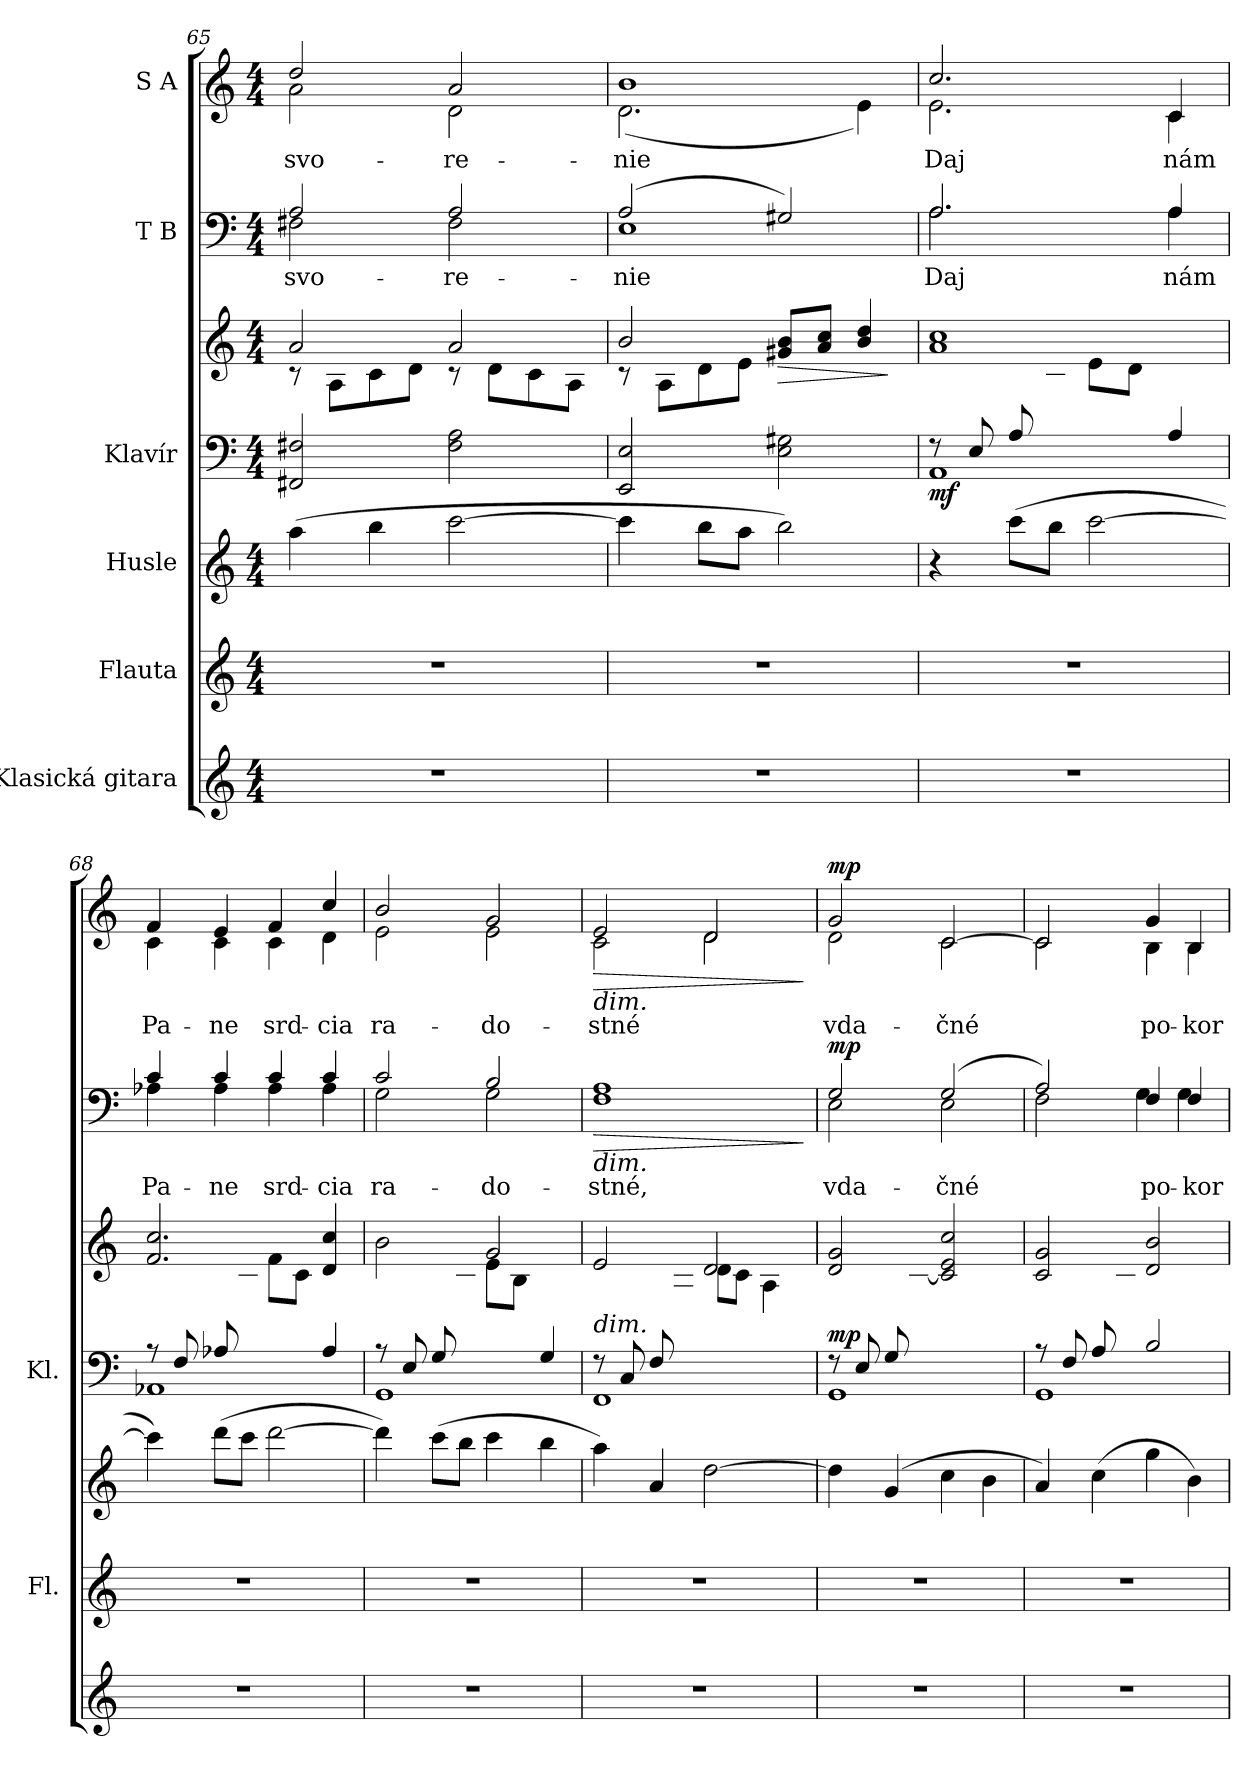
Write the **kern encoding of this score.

**kern	**kern	**kern	**kern	**kern	**dynam	**kern	**text	**dynam	**kern	**text	**dynam
*part6	*part5	*part4	*part3	*part3	*part3	*part2	*part2	*part2	*part1	*part1	*part1
*staff7	*staff6	*staff5	*staff4	*staff3	*staff3/4	*staff2	*staff2	*staff2	*staff1	*staff1	*staff1
*I"Klasická gitara	*I"Flauta	*I"Husle	*I"Klavír	*	*	*I"T B	*	*	*I"S A	*	*
*	*I'Fl.	*	*I'Kl.	*	*	*	*	*	*	*	*
*clefG2	*clefG2	*clefG2	*clefF4	*clefG2	*	*clefF4	*	*	*clefG2	*	*
*k[]	*k[]	*k[]	*k[]	*k[]	*	*k[]	*	*	*k[]	*	*
*M4/4	*M4/4	*M4/4	*M4/4	*M4/4	*	*M4/4	*	*	*M4/4	*	*
=65	=65	=65	=65	=65	=65	=65	=65	=65	=65	=65	=65
*	*	*	*	*^	*	*	*	*	*	*	*
!	!	!	!	!	!	!	!	!LO:LY:b	!	!	!LO:LY:b	!
*	*	*	*	*	*	*	*^	*	*	*^	*	*
1r	1r	(4aa\	2FF#X/ 2F#X/	2a/	8rc	.	2A/	2F#X\	svo-	.	2dd/	2a\	svo-	.
.	.	.	.	.	8A\L	.	.	.	.	.	.	.	.	.
.	.	4bb\	.	.	8c\	.	.	.	.	.	.	.	.	.
.	.	.	.	.	8d\J	.	.	.	.	.	.	.	.	.
!	!	!	!	!	!	!	!	!	!LO:LY:b	!	!	!	!LO:LY:b	!
.	.	[2ccc\	2F#\ 2A\	2a/	8rc	.	2A/	2F#\	-re-	.	2a/	2d\	-re-	.
.	.	.	.	.	8d\L	.	.	.	.	.	.	.	.	.
.	.	.	.	.	8c\	.	.	.	.	.	.	.	.	.
.	.	.	.	.	8A\J	.	.	.	.	.	.	.	.	.
=66	=66	=66	=66	=66	=66	=66	=66	=66	=66	=66	=66	=66	=66	=66
!	!	!	!	!	!	!	!	!	!LO:LY:b	!	!	!	!LO:LY:b	!
1r	1r	4ccc\]	2EE/ 2E/	2b/	8rc	.	(2A/	1E	-nie	.	1b	(2.d\	-nie	.
.	.	.	.	.	8A\L	.	.	.	.	.	.	.	.	.
.	.	8bb\L	.	.	8d\	.	.	.	.	.	.	.	.	.
.	.	8aa\J	.	.	8e\J	.	.	.	.	.	.	.	.	.
!	!	!	!	!	!	!LO:HP:b	!	!	!	!	!	!	!	!
.	.	2bb\)	2E\ 2G#X\	8g#X/ 8b/L	2ryy	>	2G#X/)	.	.	.	.	.	.	.
.	.	.	.	8a/ 8cc/J	.	.	.	.	.	.	.	.	.	.
.	.	.	.	4b/ 4dd/	.	.	.	.	.	.	.	4e\)	.	.
*	*	*	*	*v	*v	*	*	*	*	*	*v	*v	*	*
*	*	*	*	*	*	*v	*v	*	*	*	*	*
.	.	.	.	.	]	.	.	.	.	.	.
=67	=67	=67	=67	=67	=67	=67	=67	=67	=67	=67	=67
*	*	*	*^	*^	*	*	*	*	*	*	*
!	!	!	!	!	!	!	!LO:DY:b=2	!	!LO:LY:b	!	!	!LO:LY:b	!
*	*	*	*	*	*	*	*	*^	*	*	*^	*	*
1r	1r	4r	8r	1AA	1a 1cc	4.ryy	mf	2.A/	2.A\	Daj	.	2.cc/	2.e\	Daj	.
.	.	.	8E/L	.	.	.	.	.	.	.	.	.	.	.	.
.	.	(8ccc\L	8A/	.	.	.	.	.	.	.	.	.	.	.	.
.	.	8bb\J	4.ryy	.	.	8c\J	.	.	.	.	.	.	.	.	.
.	.	[2ccc\	.	.	.	8e\L	.	.	.	.	.	.	.	.	.
.	.	.	.	.	.	8d\J	.	.	.	.	.	.	.	.	.
!	!	!	!	!	!	!	!	!	!	!LO:LY:b	!	!	!	!LO:LY:b	!
.	.	.	4A/	.	.	4ryy	.	4A/	4A\	nám	.	4c/	4c\	nám	.
!!LO:LB:g=z	!!
=68	=68	=68	=68	=68	=68	=68	=68	=68	=68	=68	=68	=68	=68	=68	=68
!	!	!	!	!	!	!	!	!	!	!LO:LY:b	!	!	!	!LO:LY:b	!
1r	1r	4ccc\])	8r	1AA-X	2.f/ 2.cc/	4.ryy	.	4c/	4A-X\	Pa-	.	4f/	4c\	Pa-	.
.	.	.	8F/L	.	.	.	.	.	.	.	.	.	.	.	.
!	!	!	!	!	!	!	!	!	!	!LO:LY:b	!	!	!	!LO:LY:b	!
.	.	(8ddd\L	8A-X/	.	.	.	.	4c/	4A-\	-ne	.	4e/	4c\	-ne	.
.	.	8ccc\J	4.ryy	.	.	8c\J	.	.	.	.	.	.	.	.	.
!	!	!	!	!	!	!	!	!	!	!LO:LY:b	!	!	!	!LO:LY:b	!
.	.	[2ddd\	.	.	.	8f\L	.	4c/	4A-\	srd-	.	4f/	4c\	srd-	.
.	.	.	.	.	.	8c\J	.	.	.	.	.	.	.	.	.
!	!	!	!	!	!	!	!	!	!	!LO:LY:b	!	!	!	!LO:LY:b	!
.	.	.	4A-/	.	4d/ 4cc/	4ryy	.	4c/	4A-\	-cia	.	4cc/	4d\	-cia	.
=69	=69	=69	=69	=69	=69	=69	=69	=69	=69	=69	=69	=69	=69	=69	=69
!	!	!	!	!	!	!	!	!	!	!LO:LY:b	!	!	!	!LO:LY:b	!
1r	1r	4ddd\])	8r	1GG	2b\	4.ryy	.	2c/	2G\	ra-	.	2b/	2e\	ra-	.
.	.	.	8E/L	.	.	.	.	.	.	.	.	.	.	.	.
.	.	(8ccc\L	8G/	.	.	.	.	.	.	.	.	.	.	.	.
.	.	8bb\J	4.ryy	.	.	8c\J	.	.	.	.	.	.	.	.	.
!	!	!	!	!	!	!	!	!	!	!LO:LY:b	!	!	!	!LO:LY:b	!
.	.	4ccc\	.	.	2g/	8e\L	.	2B/	2G\	-do-	.	2g/	2e\	-do-	.
.	.	.	.	.	.	8B\J	.	.	.	.	.	.	.	.	.
.	.	4bb\	4G/	.	.	4ryy	.	.	.	.	.	.	.	.	.
=70	=70	=70	=70	=70	=70	=70	=70	=70	=70	=70	=70	=70	=70	=70	=70
!	!	!	!	!	!	!	!	!	!	!	!	!LO:TX:b:i:t=dim.	!	!	!
!	!	!	!	!	!	!	!	!LO:TX:b:i:t=dim.	!	!	!	!	!	!	!
!	!	!	!	!	!LO:TX:b:i:t=dim.	!	!	!	!	!	!	!	!	!	!
!	!	!	!	!	!	!	!	!	!	!LO:LY:b	!LO:HP:b	!	!	!LO:LY:b	!LO:HP:b
1r	1r	4aa\)	8r	1FF	2e/	4.ryy	.	1A	1F	-stné,	>	2e/	2c\	-stné	>
.	.	.	8C/L	.	.	.	.	.	.	.	.	.	.	.	.
.	.	4a/	8F/	.	.	.	.	.	.	.	.	.	.	.	.
.	.	.	2ryy	.	.	8A\J	.	.	.	.	.	.	.	.	.
.	.	[2dd\	.	.	2d/	8d\L	.	.	.	.	.	2d/	2d\	.	.
.	.	.	.	.	.	8c\J	.	.	.	.	.	.	.	.	.
.	.	.	.	.	.	4A\	.	.	.	.	.	.	.	.	.
.	.	.	8ryy	.	.	.	.	.	.	.	.	.	.	.	.
*	*	*	*v	*v	*	*	*	*v	*v	*	*	*v	*v	*	*
*	*	*	*	*v	*v	*	*	*	*	*	*	*
.	.	.	.	.	.	.	.	]	.	.	]
=71	=71	=71	=71	=71	=71	=71	=71	=71	=71	=71	=71
*	*	*	*^	*^	*	*	*	*	*	*	*
!	!	!	!	!	!	!	!LO:DY:a=2	!	!LO:LY:b	!LO:DY:a	!	!LO:LY:b	!LO:DY:a
*	*	*	*	*	*	*	*	*^	*	*	*^	*	*
1r	1r	4dd\]	8r	1GG	2d/ 2g/	4.ryy	mp	2G/	2E\	vda-	mp	2g/	2d\	vda-	mp
.	.	.	8E/L	.	.	.	.	.	.	.	.	.	.	.	.
.	.	(4g/	8G/	.	.	.	.	.	.	.	.	.	.	.	.
.	.	.	8ryy	.	.	[8c\J	.	.	.	.	.	.	.	.	.
!	!	!	!	!	!	!	!	!	!	!LO:LY:b	!	!	!	!LO:LY:b	!
.	.	4cc\	2ryy	.	2c/] 2e/ 2cc/	2ryy	.	(2G/	2E\	-čné	.	[2c/	2c\	-čné	.
.	.	4b\	.	.	.	.	.	.	.	.	.	.	.	.	.
=72	=72	=72	=72	=72	=72	=72	=72	=72	=72	=72	=72	=72	=72	=72	=72
1r	1r	4a/)	8r	1GG	2c/ 2g/	4.ryy	.	2A/)	2F\	.	.	2c/]	2c\	.	.
.	.	.	8F/L	.	.	.	.	.	.	.	.	.	.	.	.
.	.	(4cc\	8A/	.	.	.	.	.	.	.	.	.	.	.	.
.	.	.	8ryy	.	.	8c\J	.	.	.	.	.	.	.	.	.
!	!	!	!	!	!	!	!	!	!	!LO:LY:b	!	!	!	!LO:LY:b	!
.	.	4gg\	2B/	.	2d/ 2b/	2ryy	.	4F/	4G\	po-	.	4g/	4B\	po-	.
!	!	!	!	!	!	!	!	!	!	!LO:LY:b	!	!	!	!LO:LY:b	!
.	.	4b\)	.	.	.	.	.	4F/	4G\	-kor-	.	4B/	4B\	-kor-	.
*	*	*	*v	*v	*	*	*	*v	*v	*	*	*v	*v	*	*
*	*	*	*	*v	*v	*	*	*	*	*	*	*
=	=	=	=	=	=	=	=	=	=	=	=
*-	*-	*-	*-	*-	*-	*-	*-	*-	*-	*-	*-
